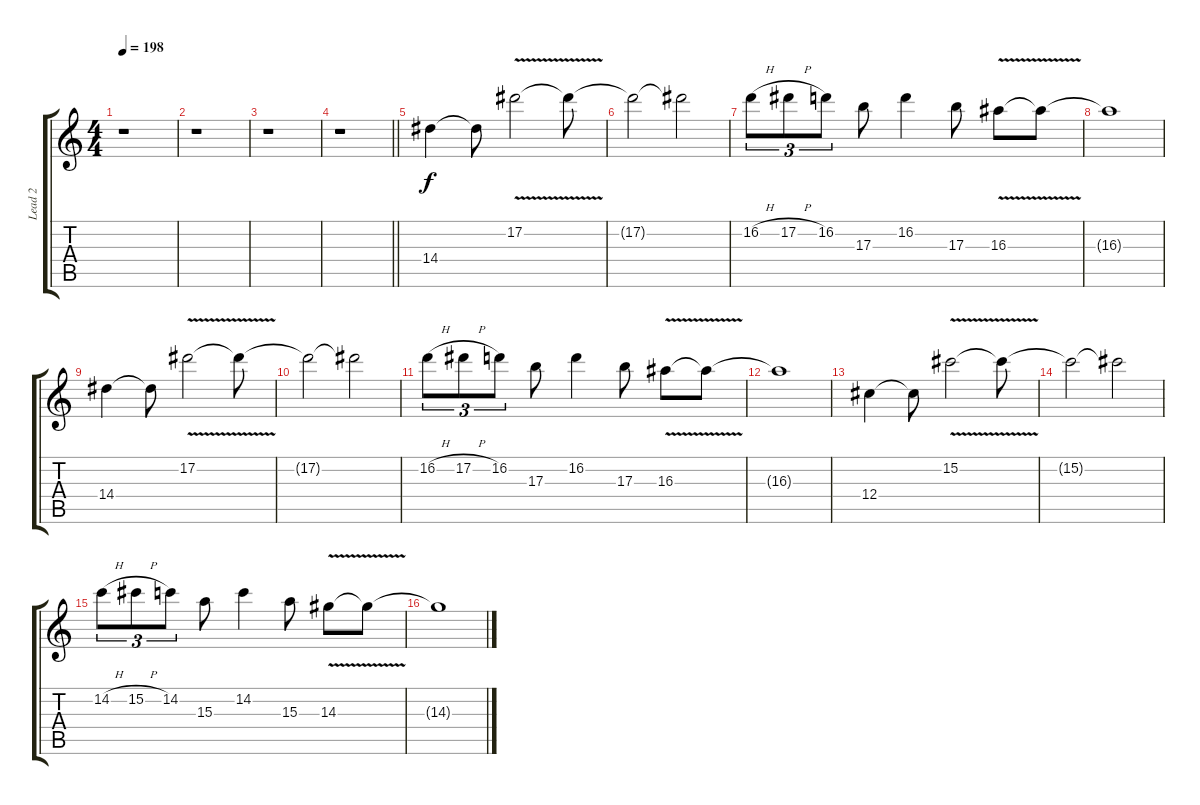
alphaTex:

\track ("Lead 2" "Lead 2") {instrument distortionguitar}
\staff {score tabs}
\tuning (Eb4 Bb3 Gb3 Db3 Ab2 Eb2) {hide}
\ts (4 4)
\tempo 198
\clef g2
\ks c
r.1{dy f} |
r.1 |
r.1 |
\barLineRight lightlight
r.1 |
14.4.4 14.4{t}.8 17.2{v}.2 17.2{t}.8 |
17.2{t}.2 17.2{t}.2 |
16.2{h}.8{tu (3 2)} 17.2{h}.8{tu (3 2)} 16.2.8{tu (3 2)} 17.3.8 16.2.4 17.3.8 16.3{v}.8 16.3{t}.8 |
16.3{t}.1 |
14.4.4 14.4{t}.8 17.2{v}.2 17.2{t}.8 |
17.2{t}.2 17.2{t}.2 |
16.2{h}.8{tu (3 2)} 17.2{h}.8{tu (3 2)} 16.2.8{tu (3 2)} 17.3.8 16.2.4 17.3.8 16.3{v}.8 16.3{t}.8 |
16.3{t}.1 |
12.4.4 12.4{t}.8 15.2{v}.2 15.2{t}.8 |
15.2{t}.2 15.2{t}.2 |
14.2{h}.8{tu (3 2)} 15.2{h}.8{tu (3 2)} 14.2.8{tu (3 2)} 15.3.8 14.2.4 15.3.8 14.3{v}.8 14.3{t}.8 |
14.3{t}.1
